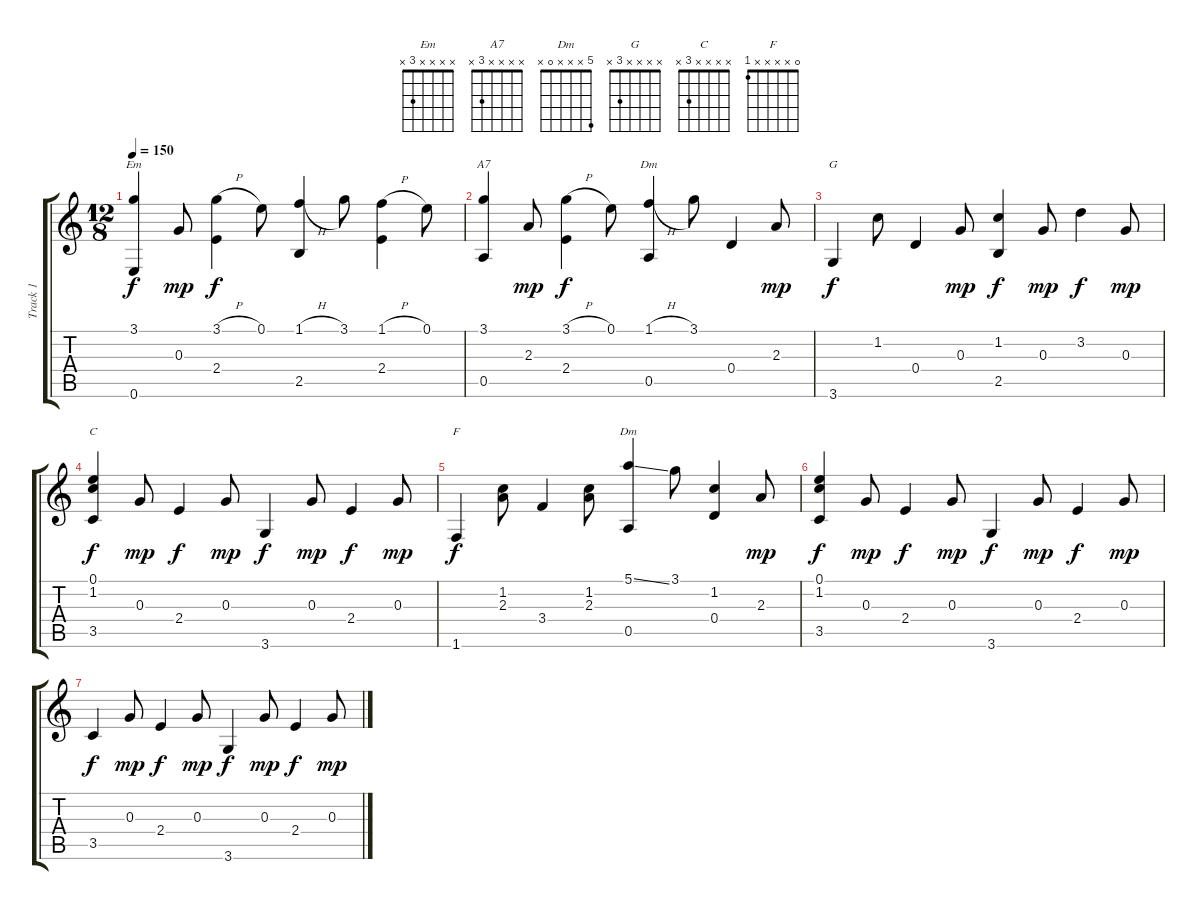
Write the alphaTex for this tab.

\track ("Track 1" "Track 1") {instrument acousticguitarsteel}
\staff {score tabs}
\tuning (E4 B3 G3 D3 A2 E2) {hide}
\chord ("Em" x x x x 3 x)
\chord ("A7" x x x x 3 x)
\chord ("Dm" 1 x x x 0 x)
\chord ("G" x x x x 3 x)
\chord ("C" x x x x 3 x)
\chord ("F" 0 x x x x 1)
\chord ("Dm" 5 x x x 0 x)
\ts (12 8)
\tempo 150
\clef g2
\ks c
(3.1 0.6).4{ch "Em" dy f} 0.3.8{dy mp} (3.1{h} 2.4).4{dy f} 0.1.8 (1.1{h} 2.5).4 3.1.8 (1.1{h} 2.4).4 0.1.8 |
(3.1 0.5).4{ch "A7"} 2.3.8{dy mp} (3.1{h} 2.4).4{dy f} 0.1.8 (1.1{h} 0.5).4{ch "Dm"} 3.1.8 0.4.4 2.3.8{dy mp} |
3.6.4{ch "G" dy f} 1.2.8 0.4.4 0.3.8{dy mp} (1.2 2.5).4{dy f} 0.3.8{dy mp} 3.2.4{dy f} 0.3.8{dy mp} |
(0.1 1.2 3.5).4{ch "C" dy f} 0.3.8{dy mp} 2.4.4{dy f} 0.3.8{dy mp} 3.6.4{dy f} 0.3.8{dy mp} 2.4.4{dy f} 0.3.8{dy mp} |
1.6.4{ch "F" dy f} (1.2 2.3).8 3.4.4 (1.2 2.3).8 (5.1{ss} 0.5).4{ch "Dm"} 3.1.8 (1.2 0.4).4 2.3.8{dy mp} |
(0.1 1.2 3.5).4{dy f} 0.3.8{dy mp} 2.4.4{dy f} 0.3.8{dy mp} 3.6.4{dy f} 0.3.8{dy mp} 2.4.4{dy f} 0.3.8{dy mp} |
3.5.4{dy f} 0.3.8{dy mp} 2.4.4{dy f} 0.3.8{dy mp} 3.6.4{dy f} 0.3.8{dy mp} 2.4.4{dy f} 0.3.8{dy mp}
